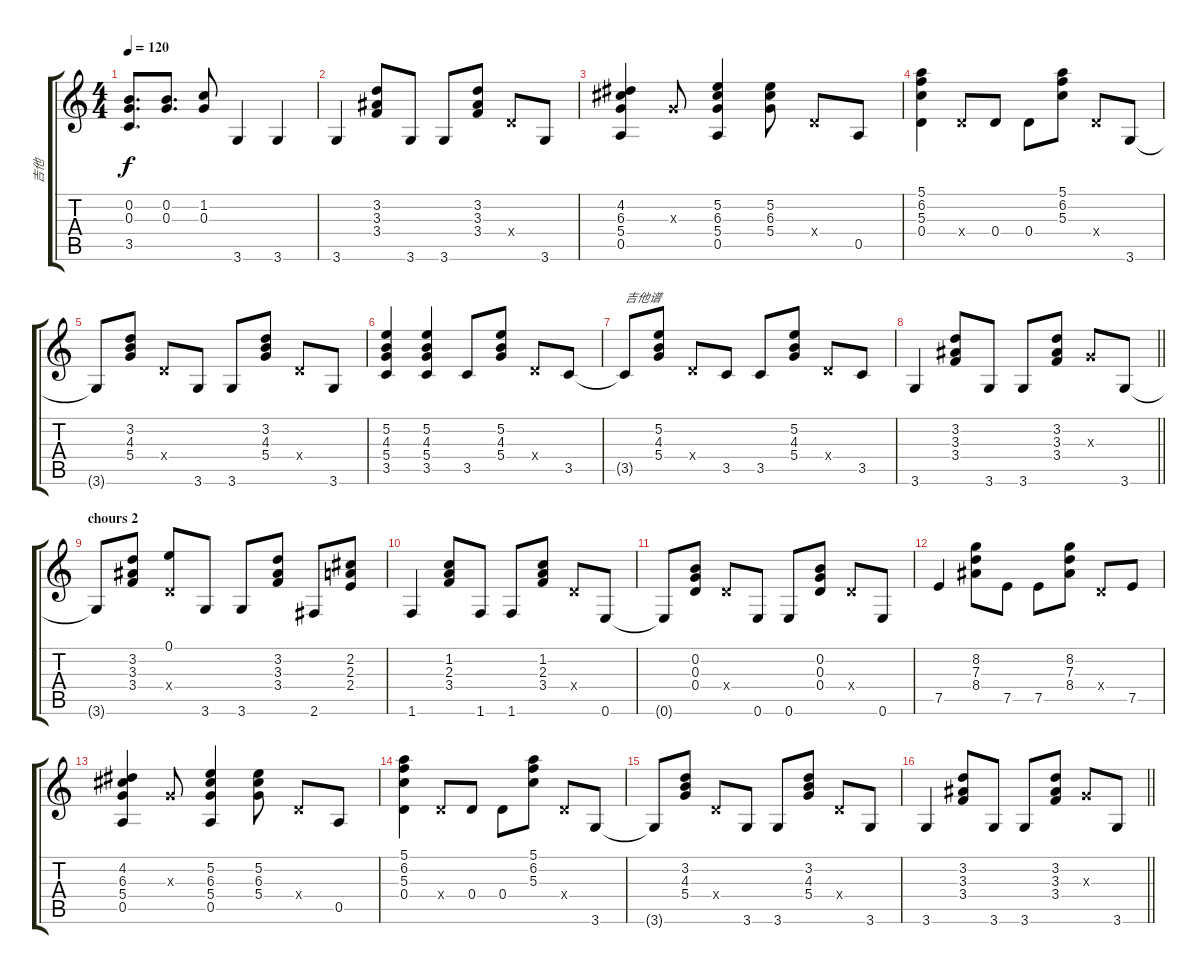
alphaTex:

\track ("吉他" "吉他") {instrument acousticguitarnylon}
\staff {score tabs}
\tuning (E4 B3 G3 D3 A2 E2) {hide}
\ts (4 4)
\tempo 120
\clef g2
\ks c
(0.2 0.3 3.5).8{d dy f} (0.2 0.3).8{d} (1.2 0.3).8 3.6.4 3.6.4 |
3.6.4 (3.2 3.3 3.4).8 3.6.8 3.6.8 (3.2 3.3 3.4).8 0.4{x}.8 3.6.8 |
(4.2 6.3 5.4 0.5).4 0.3{x}.8 (5.2 6.3 5.4 0.5).4 (5.2 6.3 5.4).8 0.4{x}.8 0.5.8 |
(5.1 6.2 5.3 0.4).4 0.4{x}.8 0.4.8 0.4.8 (5.1 6.2 5.3).8 0.4{x}.8 3.6.8 |
3.6{t}.8 (3.2 4.3 5.4).8 0.4{x}.8 3.6.8 3.6.8 (3.2 4.3 5.4).8 0.4{x}.8 3.6.8 |
(5.2 4.3 5.4 3.5).4 (5.2 4.3 5.4 3.5).4 3.5.8 (5.2 4.3 5.4).8 0.4{x}.8 3.5.8 |
3.5{t}.8{txt "吉他谱"} (5.2 4.3 5.4).8 0.4{x}.8 3.5.8 3.5.8 (5.2 4.3 5.4).8 0.4{x}.8 3.5.8 |
\barLineRight lightlight
3.6.4 (3.2 3.3 3.4).8 3.6.8 3.6.8 (3.2 3.3 3.4).8 0.3{x}.8 3.6.8 |
\section ("" "chours 2")
3.6{t}.8 (3.2 3.3 3.4).8 (0.1 0.4{x}).8 3.6.8 3.6.8 (3.2 3.3 3.4).8 2.6.8 (2.2 2.3 2.4).8 |
1.6.4 (1.2 2.3 3.4).8 1.6.8 1.6.8 (1.2 2.3 3.4).8 0.4{x}.8 0.6.8 |
0.6{t}.8 (0.2 0.3 0.4).8 0.4{x}.8 0.6.8 0.6.8 (0.2 0.3 0.4).8 0.4{x}.8 0.6.8 |
7.5.4 (8.2 7.3 8.4).8 7.5.8 7.5.8 (8.2 7.3 8.4).8 0.4{x}.8 7.5.8 |
(4.2 6.3 5.4 0.5).4 0.3{x}.8 (5.2 6.3 5.4 0.5).4 (5.2 6.3 5.4).8 0.4{x}.8 0.5.8 |
(5.1 6.2 5.3 0.4).4 0.4{x}.8 0.4.8 0.4.8 (5.1 6.2 5.3).8 0.4{x}.8 3.6.8 |
3.6{t}.8 (3.2 4.3 5.4).8 0.4{x}.8 3.6.8 3.6.8 (3.2 4.3 5.4).8 0.4{x}.8 3.6.8 |
\barLineRight lightlight
3.6.4 (3.2 3.3 3.4).8 3.6.8 3.6.8 (3.2 3.3 3.4).8 0.3{x}.8 3.6.8
